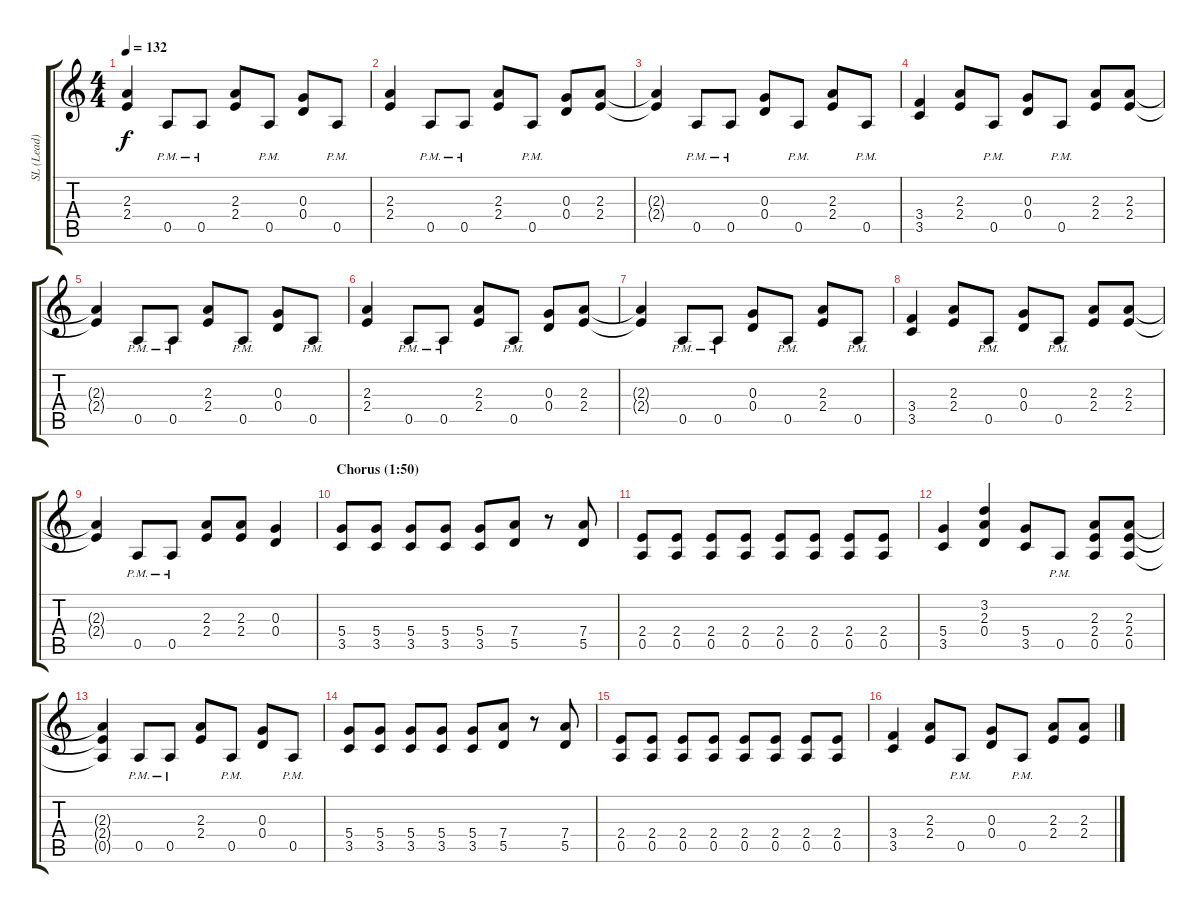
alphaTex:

\track ("SL (Lead)" "SL (Lead)") {instrument overdrivenguitar}
\staff {score tabs}
\tuning (E4 B3 G3 D3 A2 E2) {hide}
\ts (4 4)
\tempo 132
\clef g2
\ks c
(2.3{t} 2.4{t}).4{dy f} 0.5{pm}.8 0.5{pm}.8 (2.3 2.4).8 0.5{pm}.8 (0.3 0.4).8 0.5{pm}.8 |
(2.3 2.4).4 0.5{pm}.8 0.5{pm}.8 (2.3 2.4).8 0.5{pm}.8 (0.3 0.4).8 (2.3 2.4).8 |
(2.3{t} 2.4{t}).4 0.5{pm}.8 0.5{pm}.8 (0.3 0.4).8 0.5{pm}.8 (2.3 2.4).8 0.5{pm}.8 |
(3.4 3.5).4 (2.3 2.4).8 0.5{pm}.8 (0.3 0.4).8 0.5{pm}.8 (2.3 2.4).8 (2.3 2.4).8 |
(2.3{t} 2.4{t}).4 0.5{pm}.8 0.5{pm}.8 (2.3 2.4).8 0.5{pm}.8 (0.3 0.4).8 0.5{pm}.8 |
(2.3 2.4).4 0.5{pm}.8 0.5{pm}.8 (2.3 2.4).8 0.5{pm}.8 (0.3 0.4).8 (2.3 2.4).8 |
(2.3{t} 2.4{t}).4 0.5{pm}.8 0.5{pm}.8 (0.3 0.4).8 0.5{pm}.8 (2.3 2.4).8 0.5{pm}.8 |
(3.4 3.5).4 (2.3 2.4).8 0.5{pm}.8 (0.3 0.4).8 0.5{pm}.8 (2.3 2.4).8 (2.3 2.4).8 |
(2.3{t} 2.4{t}).4 0.5{pm}.8 0.5{pm}.8 (2.3 2.4).8 (2.3 2.4).8 (0.3 0.4).4 |
\section ("" "Chorus (1:50)")
(5.4 3.5).8 (5.4 3.5).8 (5.4 3.5).8 (5.4 3.5).8 (5.4 3.5).8 (7.4 5.5).8 r.8 (7.4 5.5).8 |
(2.4 0.5).8 (2.4 0.5).8 (2.4 0.5).8 (2.4 0.5).8 (2.4 0.5).8 (2.4 0.5).8 (2.4 0.5).8 (2.4 0.5).8 |
(5.4 3.5).4 (3.2 2.3 0.4).4 (5.4 3.5).8 0.5{pm}.8 (2.3 2.4 0.5).8 (2.3 2.4 0.5).8 |
(2.3{t} 2.4{t} 0.5{t}).4 0.5{pm}.8 0.5{pm}.8 (2.3 2.4).8 0.5{pm}.8 (0.3 0.4).8 0.5{pm}.8 |
(5.4 3.5).8 (5.4 3.5).8 (5.4 3.5).8 (5.4 3.5).8 (5.4 3.5).8 (7.4 5.5).8 r.8 (7.4 5.5).8 |
(2.4 0.5).8 (2.4 0.5).8 (2.4 0.5).8 (2.4 0.5).8 (2.4 0.5).8 (2.4 0.5).8 (2.4 0.5).8 (2.4 0.5).8 |
(3.4 3.5).4 (2.3 2.4).8 0.5{pm}.8 (0.3 0.4).8 0.5{pm}.8 (2.3 2.4).8 (2.3 2.4).8
